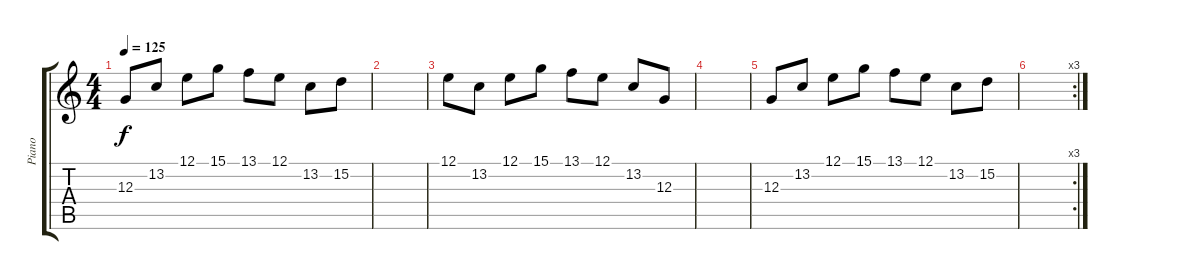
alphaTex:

\track ("Piano" "Piano") {instrument acousticgrandpiano}
\staff {score tabs}
\tuning (E4 B3 G3 D3 A2 E2) {hide}
\ts (4 4)
\tempo 125
\clef g2
\ks c
12.3.8{dy f} 13.2.8 12.1.8 15.1.8 13.1.8 12.1.8 13.2.8 15.2.8 |
|
12.1.8 13.2.8 12.1.8 15.1.8 13.1.8 12.1.8 13.2.8 12.3.8 |
|
12.3.8 13.2.8 12.1.8 15.1.8 13.1.8 12.1.8 13.2.8 15.2.8 |
\rc 3
